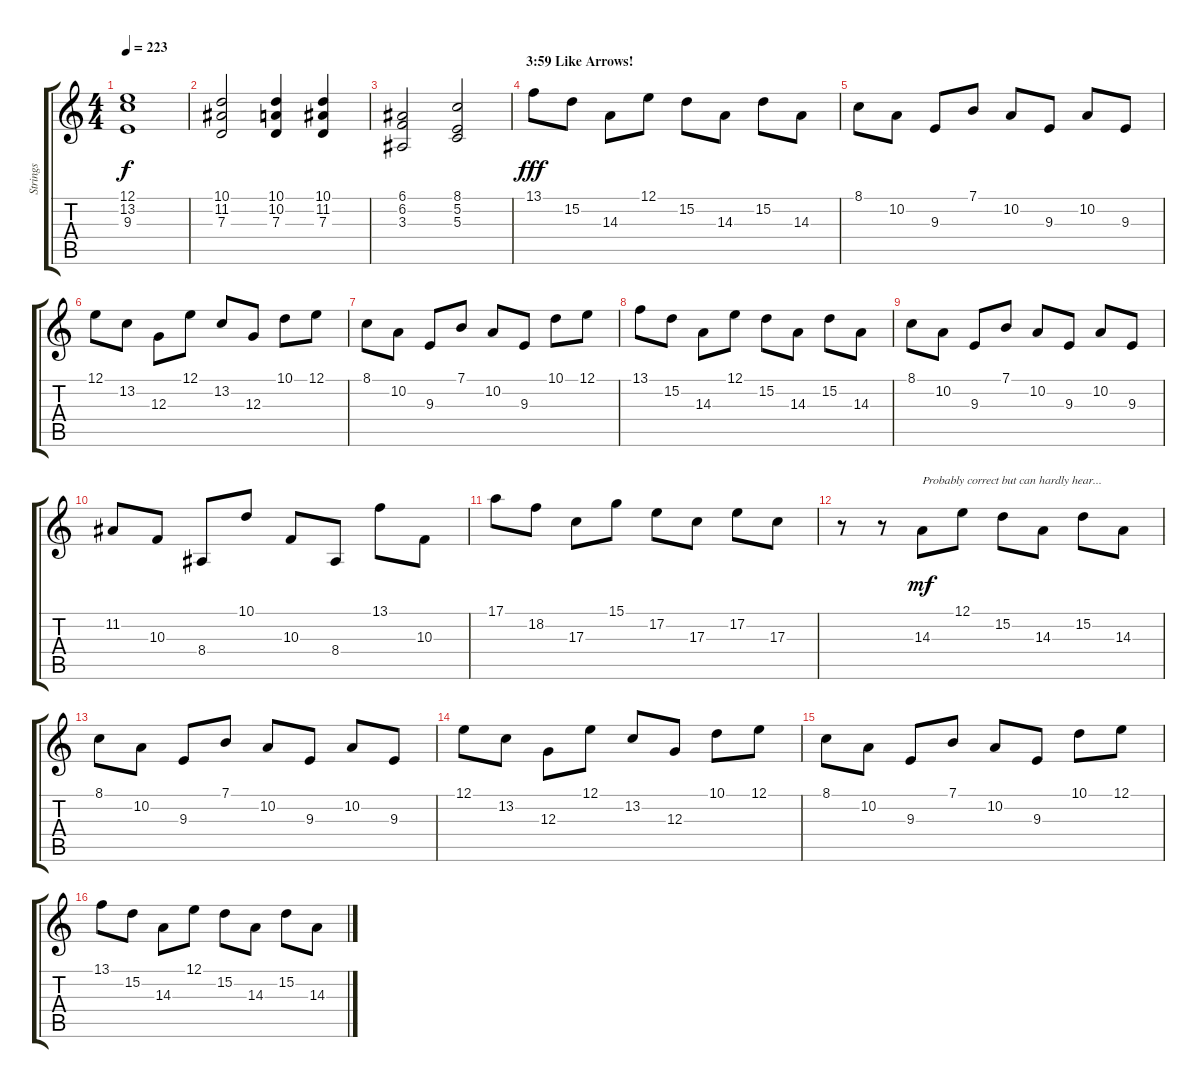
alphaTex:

\track ("Strings" "Strings") {instrument stringensemble1}
\staff {score tabs}
\tuning (E4 B3 G3 D3 A2 E2) {hide}
\ts (4 4)
\tempo 223
\clef g2
\ks c
(12.1 13.2 9.3).1{dy f} |
(10.1 11.2 7.3).2 (10.1 10.2 7.3).4 (10.1 11.2 7.3).4 |
(6.1 6.2 3.3).2 (8.1 5.2 5.3).2 |
\section ("" "3:59 Like Arrows!")
13.1.8{dy fff} 15.2.8 14.3.8 12.1.8 15.2.8 14.3.8 15.2.8 14.3.8 |
8.1.8 10.2.8 9.3.8 7.1.8 10.2.8 9.3.8 10.2.8 9.3.8 |
12.1.8 13.2.8 12.3.8 12.1.8 13.2.8 12.3.8 10.1.8 12.1.8 |
8.1.8 10.2.8 9.3.8 7.1.8 10.2.8 9.3.8 10.1.8 12.1.8 |
13.1.8 15.2.8 14.3.8 12.1.8 15.2.8 14.3.8 15.2.8 14.3.8 |
8.1.8 10.2.8 9.3.8 7.1.8 10.2.8 9.3.8 10.2.8 9.3.8 |
11.2.8 10.3.8 8.4.8 10.1.8 10.3.8 8.4.8 13.1.8 10.3.8 |
17.1.8 18.2.8 17.3.8 15.1.8 17.2.8 17.3.8 17.2.8 17.3.8 |
r.8 r.8 14.3.8{txt "Probably correct but can hardly hear..." dy mf} 12.1.8 15.2.8 14.3.8 15.2.8 14.3.8 |
8.1.8 10.2.8 9.3.8 7.1.8 10.2.8 9.3.8 10.2.8 9.3.8 |
12.1.8 13.2.8 12.3.8 12.1.8 13.2.8 12.3.8 10.1.8 12.1.8 |
8.1.8 10.2.8 9.3.8 7.1.8 10.2.8 9.3.8 10.1.8 12.1.8 |
13.1.8 15.2.8 14.3.8 12.1.8 15.2.8 14.3.8 15.2.8 14.3.8
